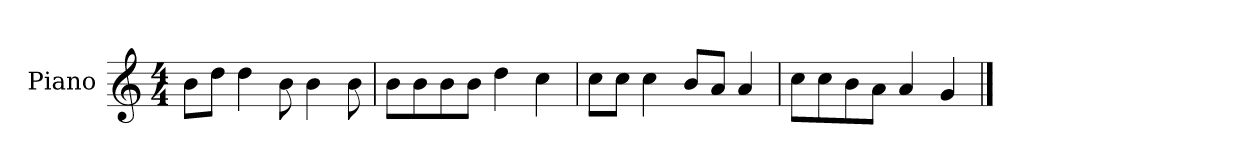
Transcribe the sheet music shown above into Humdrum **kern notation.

**kern
*part1
*staff1
*I"Piano
*I'P-no
*clefG2
*k[]
*M4/4
*MM90
=1
8b\L
8dd\J
4dd\
8b\
4b\
8b\
=2
8b\L
8b\
8b\
8b\J
4dd\
4cc\
=3
8cc\L
8cc\J
4cc\
8b/L
8a/J
4a/
=4
8cc\L
8cc\
8b\
8a\J
4a/
4g/
==
*-
